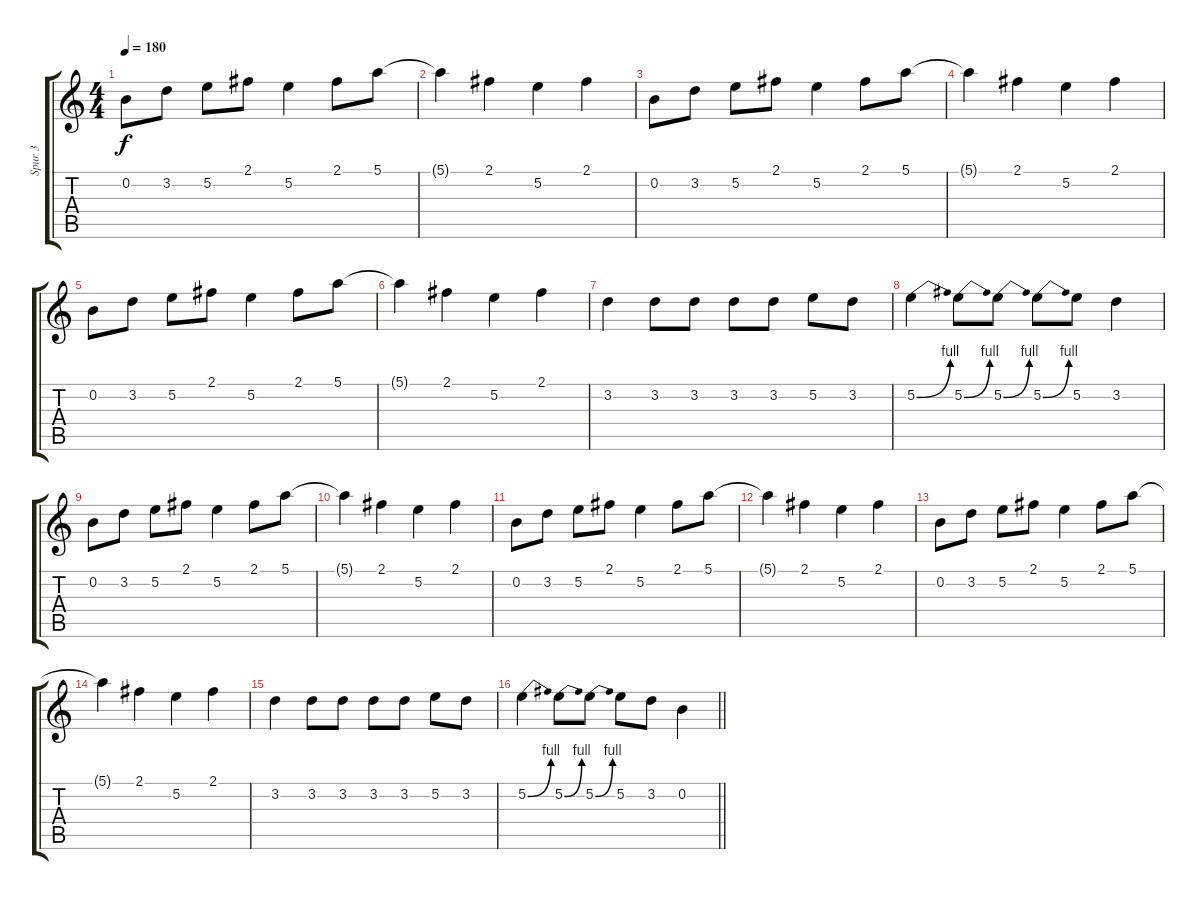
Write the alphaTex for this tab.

\track ("Spur 3" "Spur 3") {instrument distortionguitar}
\staff {score tabs}
\tuning (E4 B3 G3 D3 A2 E2) {hide}
\ts (4 4)
\tempo 180
\clef g2
\ks c
0.2.8{dy f} 3.2.8 5.2.8 2.1.8 5.2.4 2.1.8 5.1.8 |
5.1{t}.4 2.1.4 5.2.4 2.1.4 |
0.2.8 3.2.8 5.2.8 2.1.8 5.2.4 2.1.8 5.1.8 |
5.1{t}.4 2.1.4 5.2.4 2.1.4 |
0.2.8 3.2.8 5.2.8 2.1.8 5.2.4 2.1.8 5.1.8 |
5.1{t}.4 2.1.4 5.2.4 2.1.4 |
3.2.4 3.2.8 3.2.8 3.2.8 3.2.8 5.2.8 3.2.8 |
5.2{be (bend 0 0 60 4)}.4 5.2{be (bend 0 0 60 4)}.8 5.2{be (bend 0 0 60 4)}.8 5.2{be (bend 0 0 60 4)}.8 5.2.8 3.2.4 |
0.2.8 3.2.8 5.2.8 2.1.8 5.2.4 2.1.8 5.1.8 |
5.1{t}.4 2.1.4 5.2.4 2.1.4 |
0.2.8 3.2.8 5.2.8 2.1.8 5.2.4 2.1.8 5.1.8 |
5.1{t}.4 2.1.4 5.2.4 2.1.4 |
0.2.8 3.2.8 5.2.8 2.1.8 5.2.4 2.1.8 5.1.8 |
5.1{t}.4 2.1.4 5.2.4 2.1.4 |
3.2.4 3.2.8 3.2.8 3.2.8 3.2.8 5.2.8 3.2.8 |
\barLineRight lightlight
5.2{be (bend 0 0 60 4)}.4 5.2{be (bend 0 0 60 4)}.8 5.2{be (bend 0 0 60 4)}.8 5.2.8 3.2.8 0.2.4
